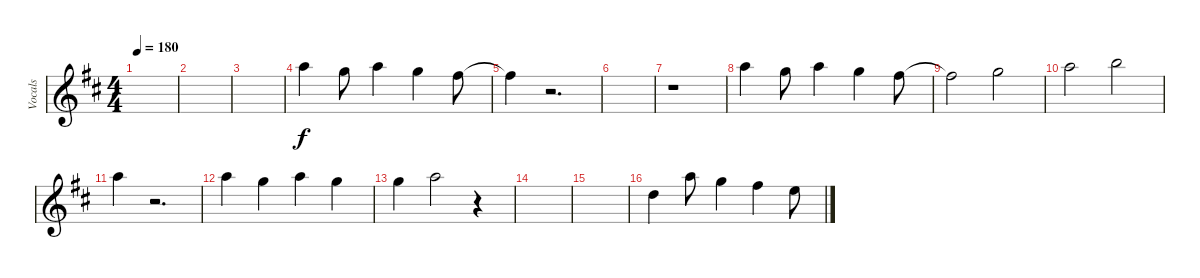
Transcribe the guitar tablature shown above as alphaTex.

\track ("Vocals" "Vocals") {instrument flute}
\staff {score}
\tuning (E4 B3 G3 D3 A2 E2 B1) {hide}
\ts (4 4)
\tempo 180
\clef g2
\ks d
|
|
|
17.1.4 15.1.8 17.1.4 15.1.4 14.1.8 |
14.1{t}.4 r.2{d} |
|
r.1 |
17.1.4 15.1.8 17.1.4 15.1.4 14.1.8 |
14.1{t}.2 15.1.2 |
17.1.2 19.1.2 |
17.1.4 r.2{d} |
17.1.4 15.1.4 17.1.4 15.1.4 |
15.1.4 17.1.2 r.4 |
|
|
10.1.4 17.1.8 15.1.4 14.1.4 12.1.8
